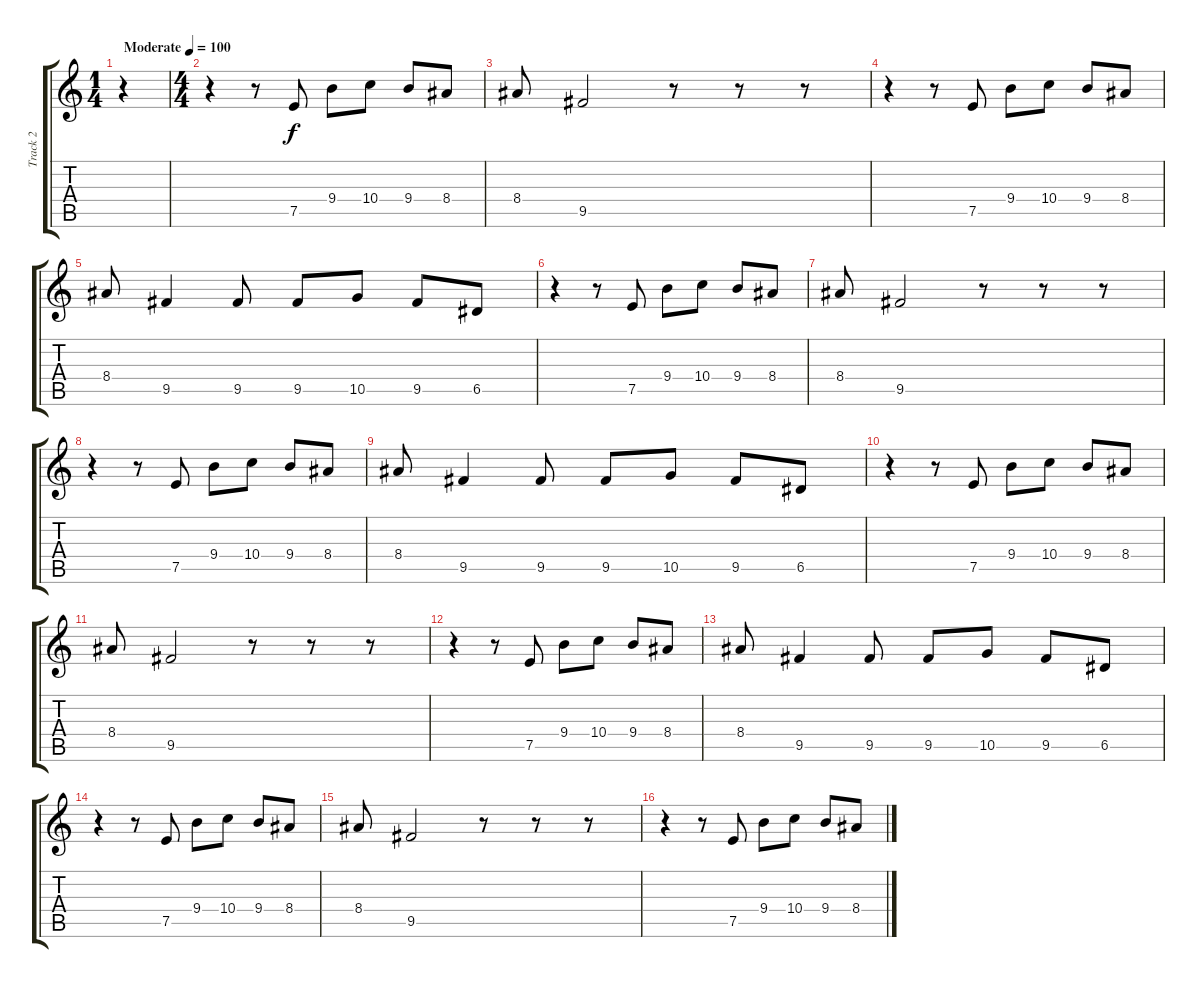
\track ("Track 2" "Track 2") {instrument distortionguitar}
\staff {score tabs}
\tuning (E4 B3 G3 D3 A2 E2) {hide}
\ts (1 4)
\tempo (100 "Moderate")
\clef g2
\ks c
r.4{dy f instrument distortionguitar} |
\ts (4 4)
r.4 r.8 7.5.8 9.4.8 10.4.8 9.4.8 8.4.8 |
8.4.8 9.5.2 r.8 r.8 r.8 |
r.4 r.8 7.5.8 9.4.8 10.4.8 9.4.8 8.4.8 |
8.4.8 9.5.4 9.5.8 9.5.8 10.5.8 9.5.8 6.5.8 |
r.4 r.8 7.5.8 9.4.8 10.4.8 9.4.8 8.4.8 |
8.4.8 9.5.2 r.8 r.8 r.8 |
r.4 r.8 7.5.8 9.4.8 10.4.8 9.4.8 8.4.8 |
8.4.8 9.5.4 9.5.8 9.5.8 10.5.8 9.5.8 6.5.8 |
r.4 r.8 7.5.8 9.4.8 10.4.8 9.4.8 8.4.8 |
8.4.8 9.5.2 r.8 r.8 r.8 |
r.4 r.8 7.5.8 9.4.8 10.4.8 9.4.8 8.4.8 |
8.4.8 9.5.4 9.5.8 9.5.8 10.5.8 9.5.8 6.5.8 |
r.4 r.8 7.5.8 9.4.8 10.4.8 9.4.8 8.4.8 |
8.4.8 9.5.2 r.8 r.8 r.8 |
r.4 r.8 7.5.8 9.4.8 10.4.8 9.4.8 8.4.8
